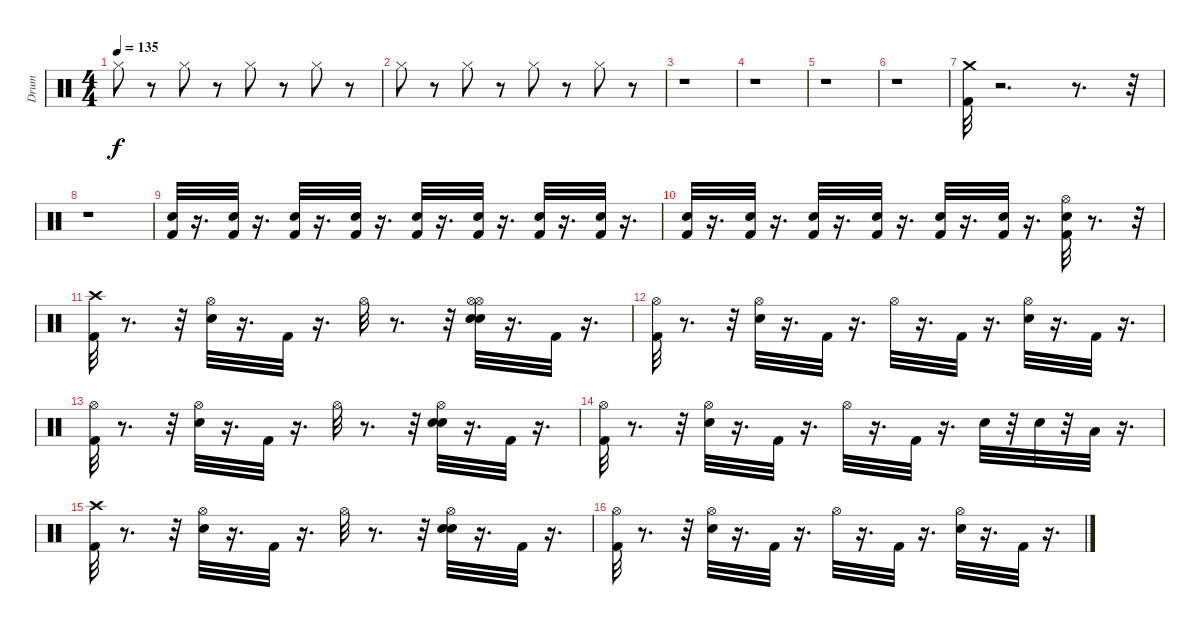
\track ("Drum" "Drum") {instrument percussion}
\staff {score}
\articulation defaults
\ts (4 4)
\tempo 135
\clef neutral
\ks c "Hi-Hat (closed)".8{dy f}
r.8 "Hi-Hat (closed)".8 r.8 "Hi-Hat (closed)".8 r.8 "Hi-Hat (closed)".8 r.8 |
"Hi-Hat (closed)".8 r.8 "Hi-Hat (closed)".8 r.8 "Hi-Hat (closed)".8 r.8 "Hi-Hat (closed)".8 r.8 |
r.1 |
r.1 |
r.1 |
r.1 |
("Kick (hit) 2" "Crash medium (hit)").32 r.2{d} r.8{d} r.32 |
r.1 |
("Kick (hit) 2" "Snare (hit) 2").32 r.16{d} ("Kick (hit) 2" "Snare (hit) 2").32 r.16{d} ("Kick (hit) 2" "Snare (hit) 2").32 r.16{d} ("Snare (hit) 2" "Kick (hit) 2").32 r.16{d} ("Kick (hit) 2" "Snare (hit) 2").32 r.16{d} ("Kick (hit) 2" "Snare (hit) 2").32 r.16{d} ("Kick (hit) 2" "Snare (hit) 2").32 r.16{d} ("Kick (hit) 2" "Snare (hit) 2").32 r.16{d} |
("Kick (hit) 2" "Snare (hit) 2").32 r.16{d} ("Kick (hit) 2" "Snare (hit) 2").32 r.16{d} ("Kick (hit) 2" "Snare (hit) 2").32 r.16{d} ("Snare (hit) 2" "Kick (hit) 2").32 r.16{d} ("Kick (hit) 2" "Snare (hit) 2").32 r.16{d} ("Kick (hit) 2" "Snare (hit) 2").32 r.16{d} ("Kick (hit) 2" "Snare (hit) 2" "Hi-Hat (open)").32 r.8{d} r.32 |
("Kick (hit) 2" "Crash high (hit)").32 r.8{d} r.32 ("Snare (hit) 2" "Hi-Hat (open)").32 r.16{d} "Kick (hit) 2".32 r.16{d} "Hi-Hat (open)".32 r.8{d} r.32 ("Snare (hit) 2" "Hi-Hat (open)" "Snare (hit) 2" "Hi-Hat (open)").32 r.16{d} "Kick (hit) 2".32 r.16{d} |
("Kick (hit) 2" "Hi-Hat (open)").32 r.8{d} r.32 ("Snare (hit) 2" "Hi-Hat (open)").32 r.16{d} "Kick (hit) 2".32 r.16{d} "Hi-Hat (open)".32 r.16{d} "Kick (hit) 2".32 r.16{d} ("Snare (hit) 2" "Hi-Hat (open)").32 r.16{d} "Kick (hit) 2".32 r.16{d} |
("Hi-Hat (open)" "Kick (hit) 2").32 r.8{d} r.32 ("Snare (hit) 2" "Hi-Hat (open)").32 r.16{d} "Kick (hit) 2".32 r.16{d} "Hi-Hat (open)".32 r.8{d} r.32 ("Snare (hit) 2" "Hi-Hat (open)" "Snare (hit) 2").32 r.16{d} "Kick (hit) 2".32 r.16{d} |
("Kick (hit) 2" "Hi-Hat (open)").32 r.8{d} r.32 ("Snare (hit) 2" "Hi-Hat (open)").32 r.16{d} "Kick (hit) 2".32 r.16{d} "Hi-Hat (open)".32 r.16{d} "Kick (hit) 2".32 r.16{d} "Snare (hit) 2".32 r.32 "Snare (hit) 2".32 r.32 "Low Floor Tom (hit)".32 r.16{d} |
("Kick (hit) 2" "Crash high (hit)").32 r.8{d} r.32 ("Snare (hit) 2" "Hi-Hat (open)").32 r.16{d} "Kick (hit) 2".32 r.16{d} "Hi-Hat (open)".32 r.8{d} r.32 ("Snare (hit) 2" "Hi-Hat (open)" "Snare (hit) 2").32 r.16{d} "Kick (hit) 2".32 r.16{d} |
("Kick (hit) 2" "Hi-Hat (open)").32 r.8{d} r.32 ("Snare (hit) 2" "Hi-Hat (open)").32 r.16{d} "Kick (hit) 2".32 r.16{d} "Hi-Hat (open)".32 r.16{d} "Kick (hit) 2".32 r.16{d} ("Hi-Hat (open)" "Snare (hit) 2").32 r.16{d} "Kick (hit) 2".32 r.16{d}
